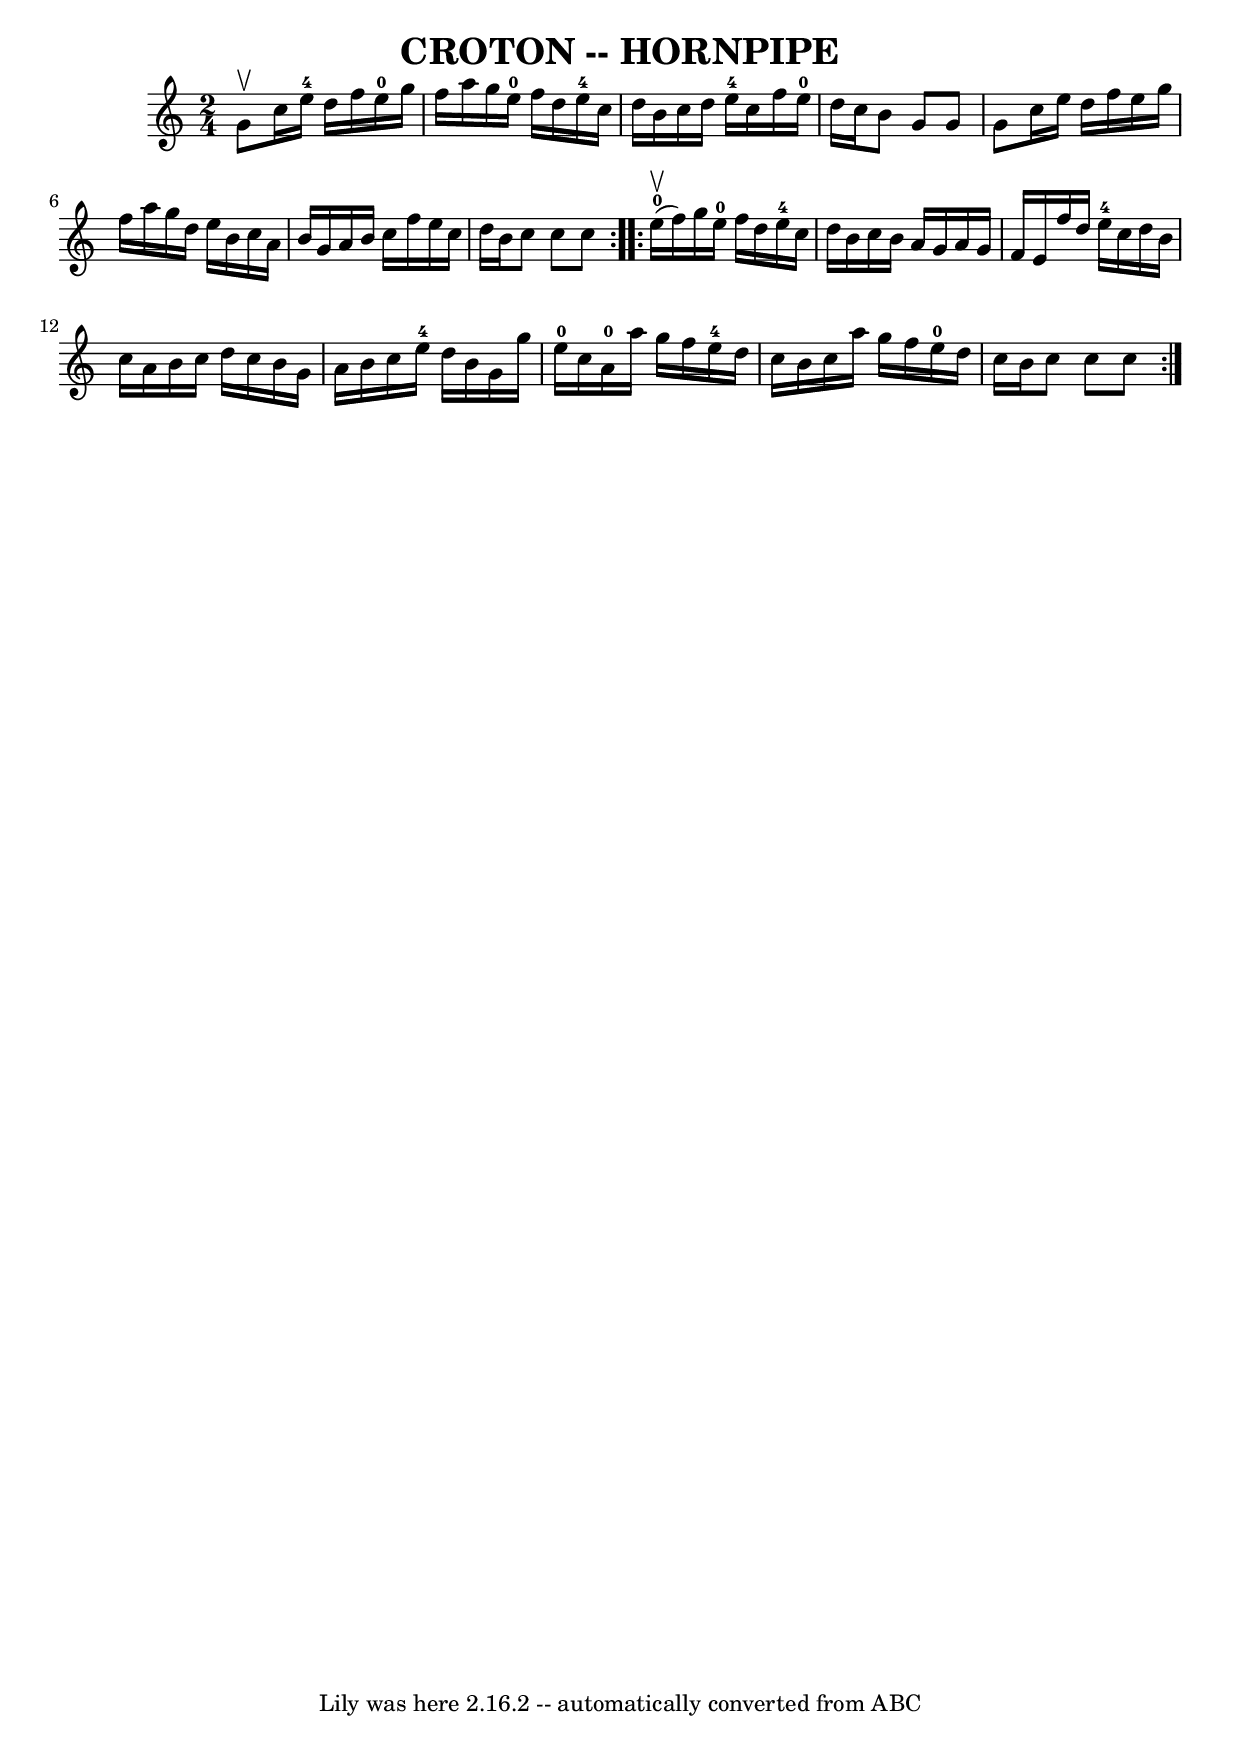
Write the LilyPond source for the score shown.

\version "2.7.40"
\include "Mammoth.ily"
\header {
	%% book = "Ryan's Mammoth Collection of Fiddle Tunes"
	crossRefNumber = "1"
	footnotes = ""
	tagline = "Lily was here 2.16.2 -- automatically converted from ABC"
	title = "CROTON -- HORNPIPE"
}
voicedefault =  {
\set Score.defaultBarType = "empty"

\repeat volta 2 {
\time 2/4 \key c \major g'8^\upbow       |
 c''16 e''16-4   
d''16 f''16 e''16-0 g''16 f''16 a''16    |
 g''16    
e''16-0 f''16 d''16 e''16-4 c''16 d''16 b'16    
|
 c''16 d''16 e''16-4 c''16 f''16 e''16-0 d''16  
 c''16    |
 b'8 g'8 g'8 g'8    |
     |
 c''16 
 e''16 d''16 f''16 e''16 g''16 f''16 a''16    |
   
g''16 d''16 e''16 b'16 c''16 a'16 b'16 g'16    |
   
a'16 b'16 c''16 f''16 e''16 c''16 d''16 b'16    |
   
c''8 c''8 c''8    }     \repeat volta 2 { e''16-0(^\upbow   
f''16)       |
 g''16 e''16-0 f''16 d''16 e''16-4 
 c''16 d''16 b'16    |
 c''16 b'16 a'16 g'16 a'16    
g'16 f'16 e'16    |
 f''16 d''16 e''16-4 c''16    
d''16 b'16 c''16 a'16    |
 b'16 c''16 d''16 c''16    
b'16 g'16 a'16 b'16    |
     |
 c''16 e''16-4   
d''16 b'16 g'16 g''16 e''16-0 c''16    |
 a'16-0  
 a''16 g''16 f''16 e''16-4 d''16 c''16 b'16    |
   
c''16 a''16 g''16 f''16 e''16-0 d''16 c''16 b'16    
|
 c''8 c''8 c''8    }   
}

\score{
    <<

	\context Staff="default"
	{
	    \voicedefault 
	}

    >>
	\layout {
	}
	\midi {}
}
